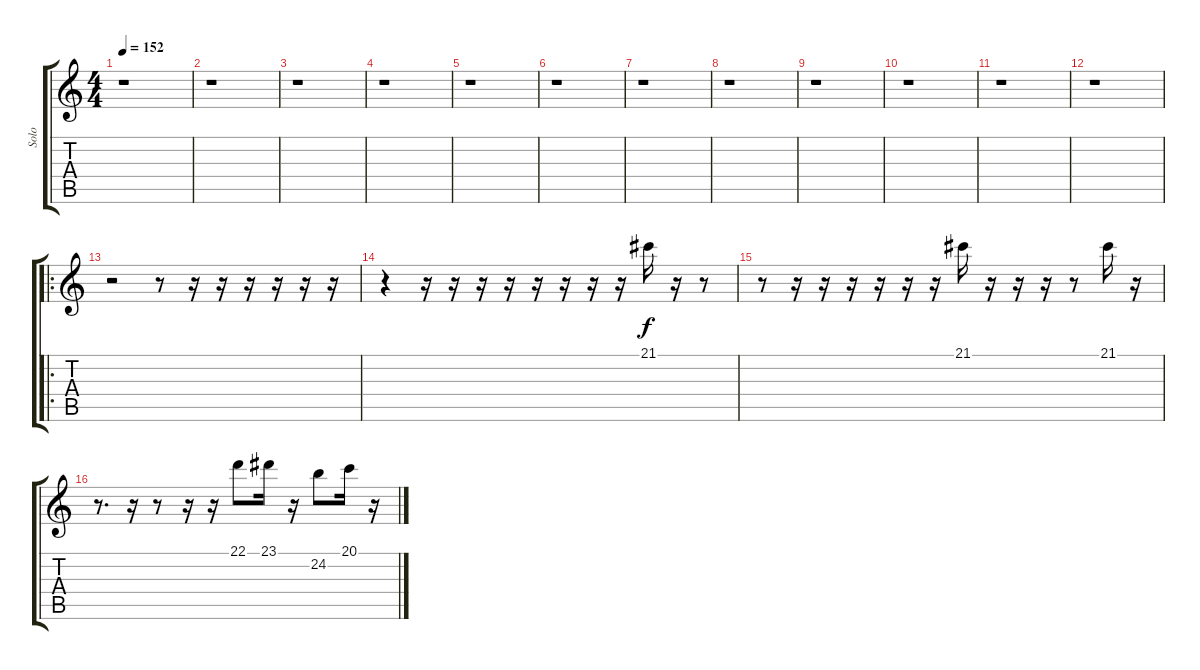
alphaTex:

\track ("Solo" "Solo") {instrument reedorgan}
\staff {score tabs}
\tuning (E4 B3 G3 D3 A2 E2) {hide}
\ts (4 4)
\tempo 152
\clef g2
\ks c
r.1{dy f} |
r.1 |
r.1 |
r.1 |
r.1 |
r.1 |
r.1 |
r.1 |
r.1 |
r.1 |
r.1 |
r.1 |
\ro
r.2 r.8 r.16 r.16 r.16 r.16 r.16 r.16 |
r.4 r.16 r.16 r.16 r.16 r.16 r.16 r.16 r.16 21.1.16 r.16 r.8 |
r.8 r.16 r.16 r.16 r.16 r.16 r.16 21.1.16 r.16 r.16 r.16 r.8 21.1.16 r.16 |
r.8{d} r.16 r.8 r.16 r.16 22.1.8 23.1.16 r.16 24.2.8 20.1.16 r.16
